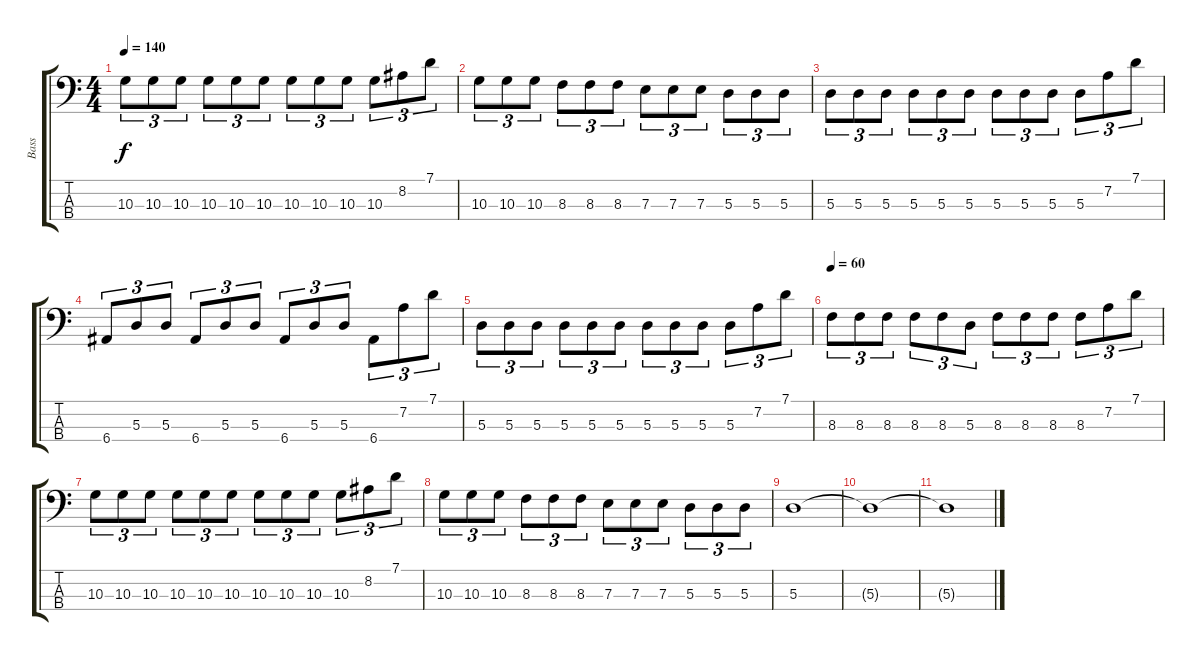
\track ("Bass" "Bass") {instrument electricbassfinger}
\staff {score tabs}
\tuning (G2 D2 A1 E1) {hide}
\ts (4 4)
\tempo 140
\clef f4
\ks c
10.3.8{tu (3 2) dy f} 10.3.8{tu (3 2)} 10.3.8{tu (3 2)} 10.3.8{tu (3 2)} 10.3.8{tu (3 2)} 10.3.8{tu (3 2)} 10.3.8{tu (3 2)} 10.3.8{tu (3 2)} 10.3.8{tu (3 2)} 10.3.8{tu (3 2)} 8.2.8{tu (3 2)} 7.1.8{tu (3 2)} |
10.3.8{tu (3 2)} 10.3.8{tu (3 2)} 10.3.8{tu (3 2)} 8.3.8{tu (3 2)} 8.3.8{tu (3 2)} 8.3.8{tu (3 2)} 7.3.8{tu (3 2)} 7.3.8{tu (3 2)} 7.3.8{tu (3 2)} 5.3.8{tu (3 2)} 5.3.8{tu (3 2)} 5.3.8{tu (3 2)} |
5.3.8{tu (3 2)} 5.3.8{tu (3 2)} 5.3.8{tu (3 2)} 5.3.8{tu (3 2)} 5.3.8{tu (3 2)} 5.3.8{tu (3 2)} 5.3.8{tu (3 2)} 5.3.8{tu (3 2)} 5.3.8{tu (3 2)} 5.3.8{tu (3 2)} 7.2.8{tu (3 2)} 7.1.8{tu (3 2)} |
6.4.8{tu (3 2)} 5.3.8{tu (3 2)} 5.3.8{tu (3 2)} 6.4.8{tu (3 2)} 5.3.8{tu (3 2)} 5.3.8{tu (3 2)} 6.4.8{tu (3 2)} 5.3.8{tu (3 2)} 5.3.8{tu (3 2)} 6.4.8{tu (3 2)} 7.2.8{tu (3 2)} 7.1.8{tu (3 2)} |
5.3.8{tu (3 2)} 5.3.8{tu (3 2)} 5.3.8{tu (3 2)} 5.3.8{tu (3 2)} 5.3.8{tu (3 2)} 5.3.8{tu (3 2)} 5.3.8{tu (3 2)} 5.3.8{tu (3 2)} 5.3.8{tu (3 2)} 5.3.8{tu (3 2)} 7.2.8{tu (3 2)} 7.1.8{tu (3 2)} |
\tempo 60
8.3.8{tu (3 2)} 8.3.8{tu (3 2)} 8.3.8{tu (3 2)} 8.3.8{tu (3 2)} 8.3.8{tu (3 2)} 5.3.8{tu (3 2)} 8.3.8{tu (3 2)} 8.3.8{tu (3 2)} 8.3.8{tu (3 2)} 8.3.8{tu (3 2)} 7.2.8{tu (3 2)} 7.1.8{tu (3 2)} |
10.3.8{tu (3 2)} 10.3.8{tu (3 2)} 10.3.8{tu (3 2)} 10.3.8{tu (3 2)} 10.3.8{tu (3 2)} 10.3.8{tu (3 2)} 10.3.8{tu (3 2)} 10.3.8{tu (3 2)} 10.3.8{tu (3 2)} 10.3.8{tu (3 2)} 8.2.8{tu (3 2)} 7.1.8{tu (3 2)} |
10.3.8{tu (3 2)} 10.3.8{tu (3 2)} 10.3.8{tu (3 2)} 8.3.8{tu (3 2)} 8.3.8{tu (3 2)} 8.3.8{tu (3 2)} 7.3.8{tu (3 2)} 7.3.8{tu (3 2)} 7.3.8{tu (3 2)} 5.3.8{tu (3 2)} 5.3.8{tu (3 2)} 5.3.8{tu (3 2)} |
5.3.1 |
5.3{t}.1 |
5.3{t}.1
